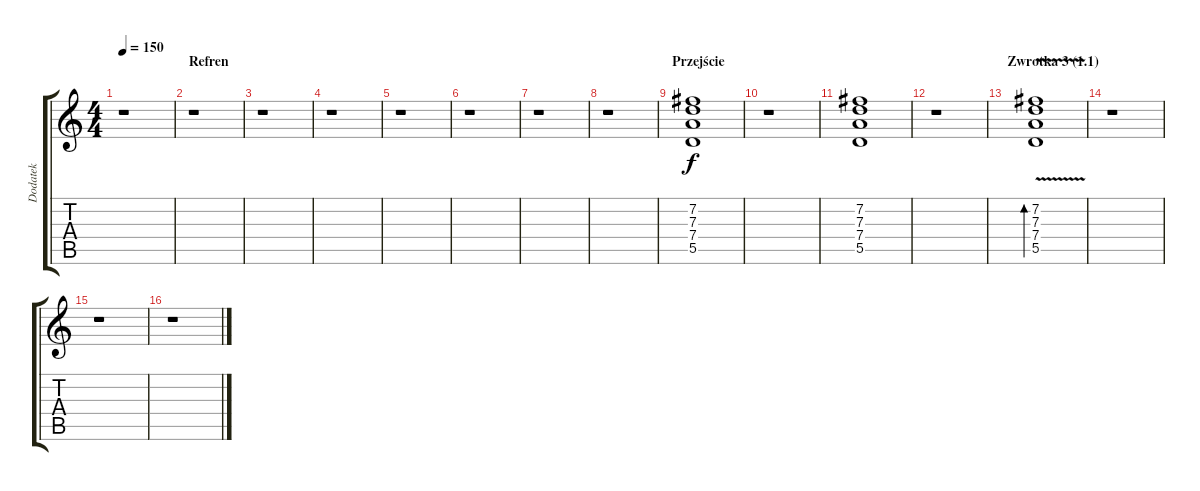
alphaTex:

\track ("Dodatek" "Dodatek") {instrument electricguitarclean}
\staff {score tabs}
\tuning (E4 B3 G3 D3 A2 E2) {hide}
\ts (4 4)
\tempo 150
\clef g2
\ks c
r.1{dy f} |
\section ("" "Refren")
r.1 |
r.1 |
r.1 |
r.1 |
r.1 |
r.1 |
r.1 |
\section ("" "Przejście")
(7.2 7.3 7.4 5.5).1 |
r.1 |
(7.2 7.3 7.4 5.5).1 |
r.1 |
\section ("" "Zwrotka 3 (1.1)")
(7.2{v} 7.3{v} 7.4{v} 5.5{v}).1{bd 240} |
r.1 |
r.1 |
r.1
